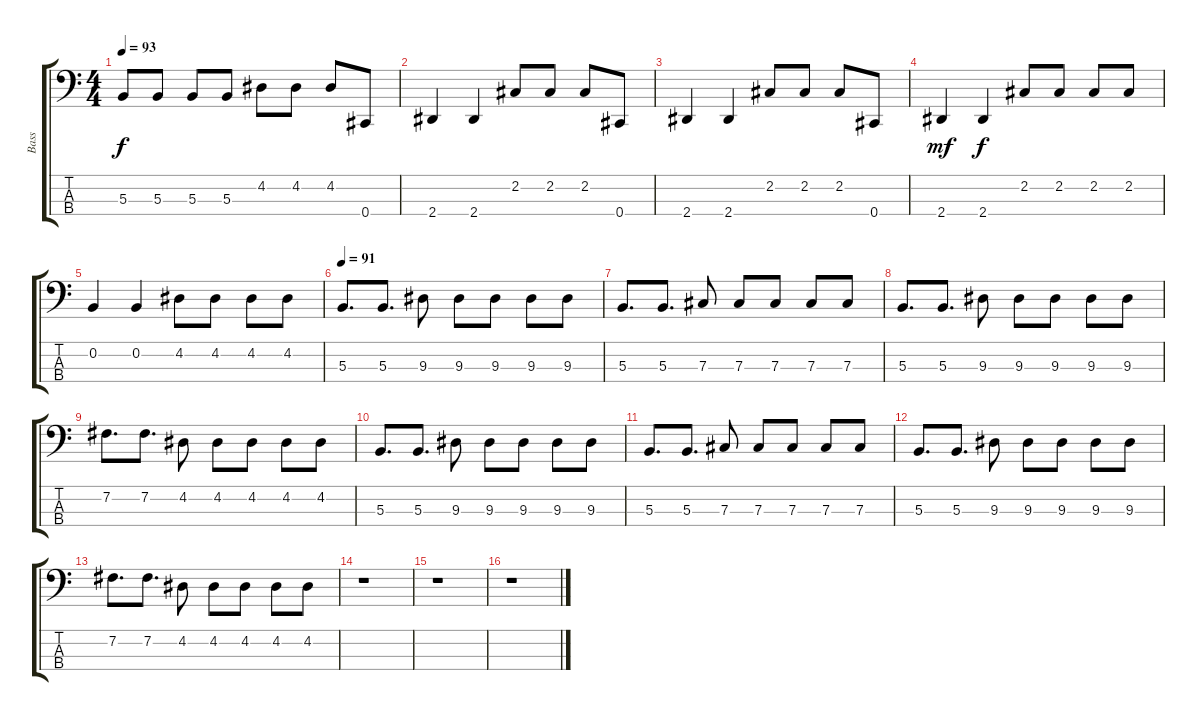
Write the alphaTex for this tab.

\track ("Bass" "Bass") {instrument electricbassfinger}
\staff {score tabs}
\tuning (E2 B1 Gb1 Db1) {hide}
\ts (4 4)
\tempo 93
\clef f4
\ks c
5.3.8{dy f} 5.3.8 5.3.8 5.3.8 4.2.8 4.2.8 4.2.8 0.4.8 |
2.4.4 2.4.4 2.2.8 2.2.8 2.2.8 0.4.8 |
2.4.4 2.4.4 2.2.8 2.2.8 2.2.8 0.4.8 |
2.4.4{dy mf} 2.4.4{dy f} 2.2.8 2.2.8 2.2.8 2.2.8 |
0.2.4 0.2.4 4.2.8 4.2.8 4.2.8 4.2.8 |
\tempo 91
5.3.8{d} 5.3.8{d} 9.3.8 9.3.8 9.3.8 9.3.8 9.3.8 |
5.3.8{d} 5.3.8{d} 7.3.8 7.3.8 7.3.8 7.3.8 7.3.8 |
5.3.8{d} 5.3.8{d} 9.3.8 9.3.8 9.3.8 9.3.8 9.3.8 |
7.2.8{d} 7.2.8{d} 4.2.8 4.2.8 4.2.8 4.2.8 4.2.8 |
5.3.8{d} 5.3.8{d} 9.3.8 9.3.8 9.3.8 9.3.8 9.3.8 |
5.3.8{d} 5.3.8{d} 7.3.8 7.3.8 7.3.8 7.3.8 7.3.8 |
5.3.8{d} 5.3.8{d} 9.3.8 9.3.8 9.3.8 9.3.8 9.3.8 |
7.2.8{d} 7.2.8{d} 4.2.8 4.2.8 4.2.8 4.2.8 4.2.8 |
r.1 |
r.1 |
r.1
